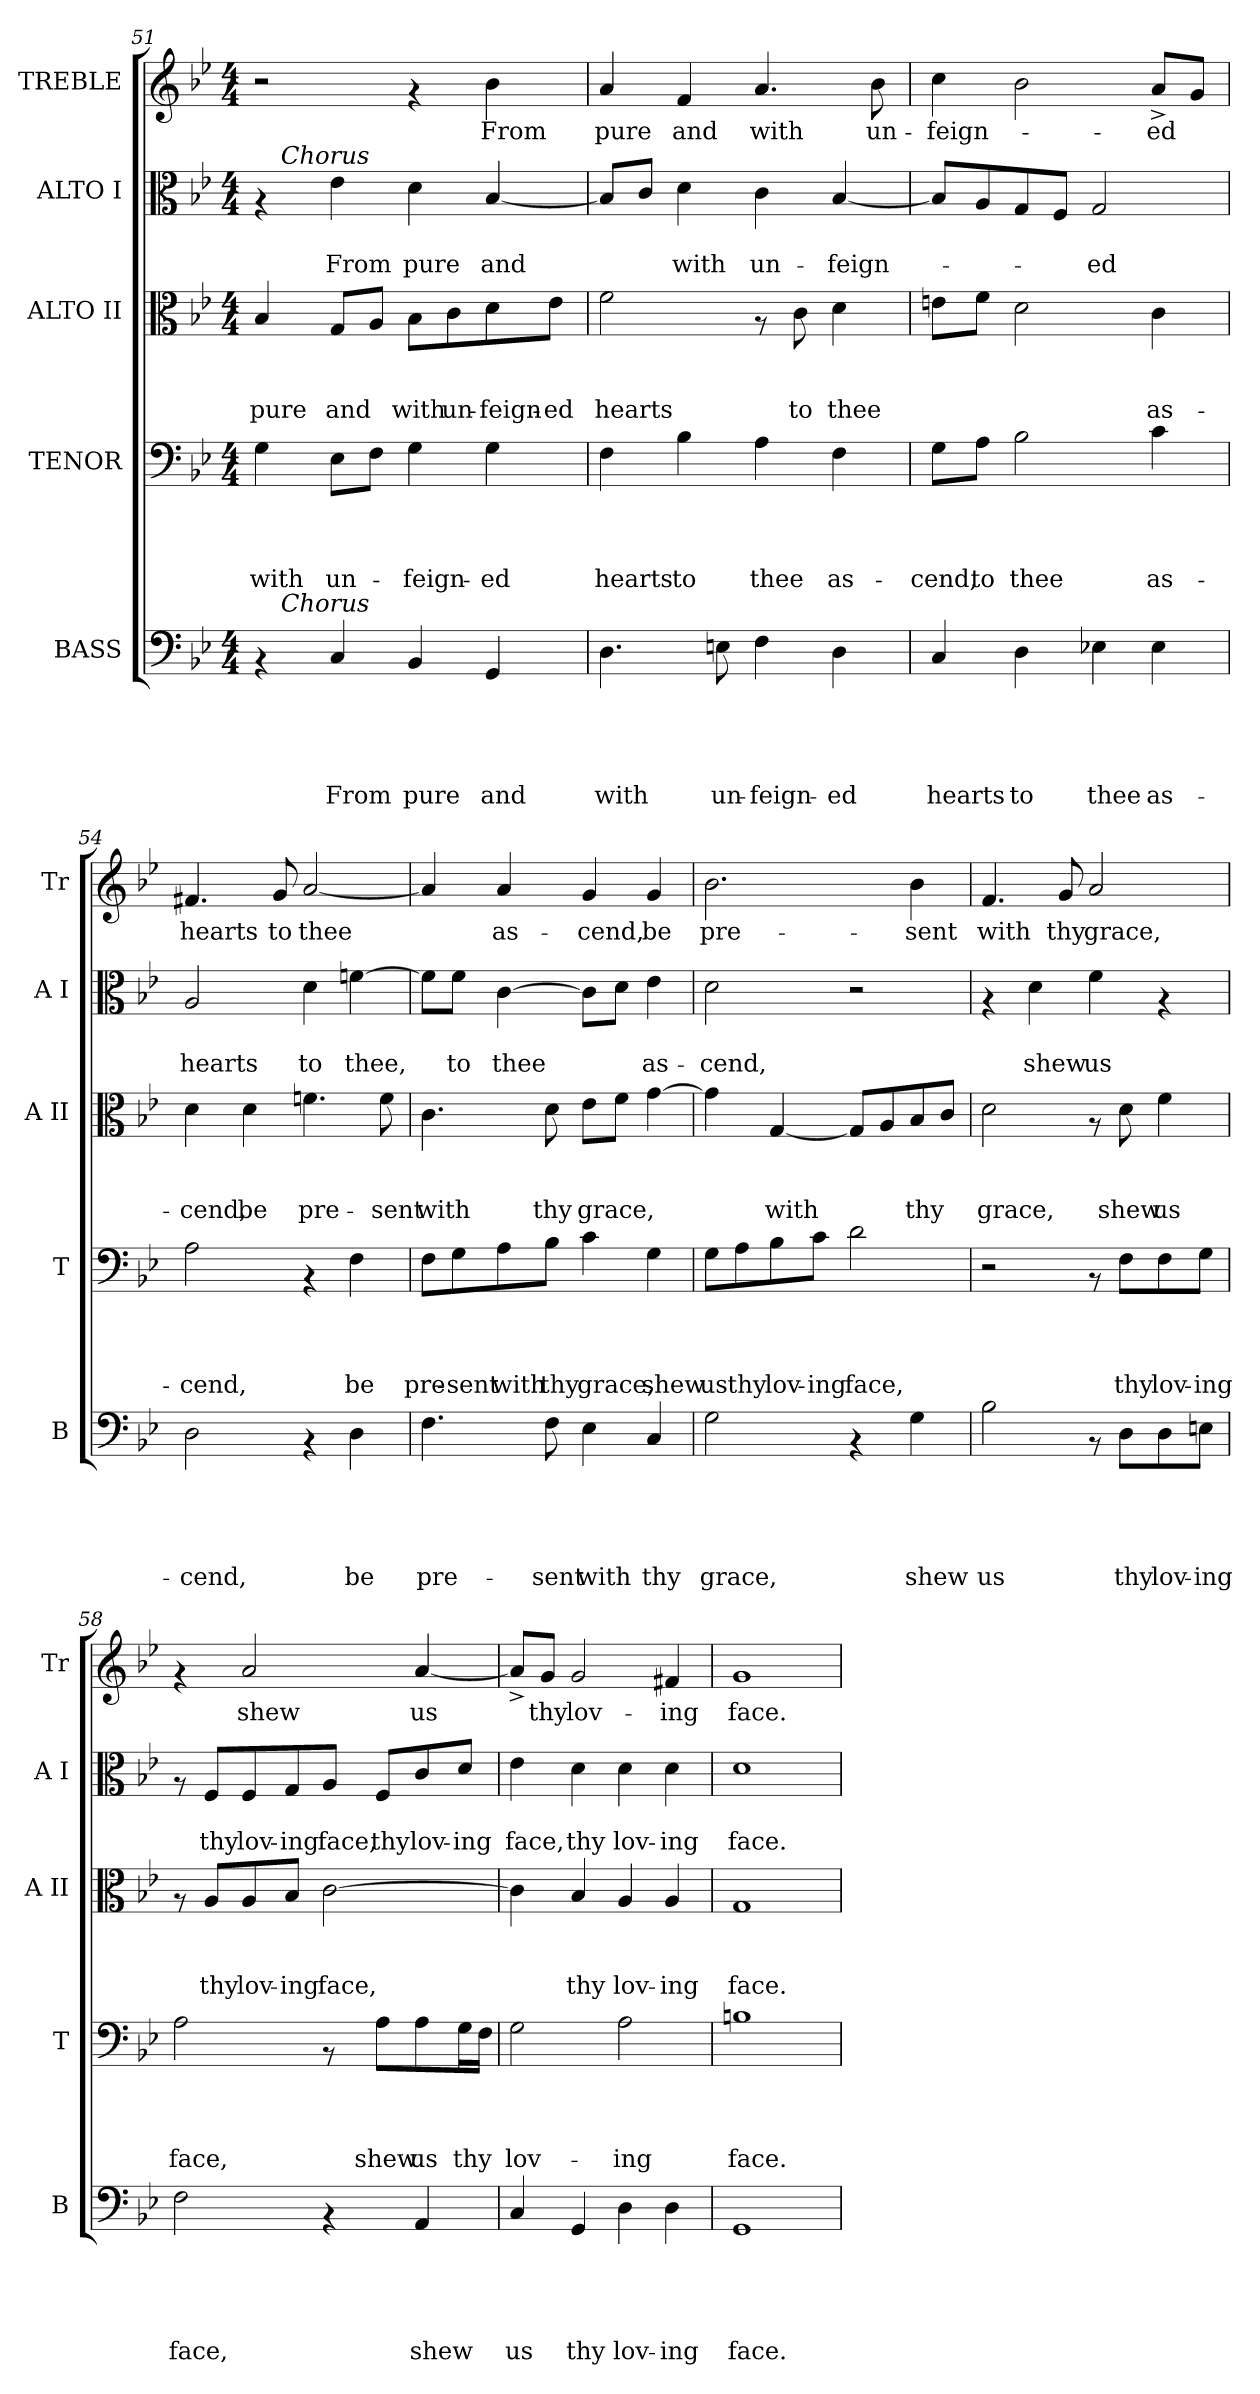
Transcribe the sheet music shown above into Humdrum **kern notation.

**kern	**text	**text	**text	**text	**text	**kern	**text	**text	**text	**text	**kern	**text	**text	**text	**kern	**text	**text	**kern	**text
*part5	*part5	*part5	*part5	*part5	*part5	*part4	*part4	*part4	*part4	*part4	*part3	*part3	*part3	*part3	*part2	*part2	*part2	*part1	*part1
*staff5	*staff5	*staff5	*staff5	*staff5	*staff5	*staff4	*staff4	*staff4	*staff4	*staff4	*staff3	*staff3	*staff3	*staff3	*staff2	*staff2	*staff2	*staff1	*staff1
*I"BASS	*	*	*	*	*	*I"TENOR	*	*	*	*	*I"ALTO II	*	*	*	*I"ALTO I	*	*	*I"TREBLE	*
*I'B	*	*	*	*	*	*I'T	*	*	*	*	*I'A II	*	*	*	*I'A I	*	*	*I'Tr	*
!!LO:PB:g=z
*clefF4	*	*	*	*	*	*clefF4	*	*	*	*	*clefC3	*	*	*	*clefC3	*	*	*clefG2	*
*k[b-e-]	*	*	*	*	*	*k[b-e-]	*	*	*	*	*k[b-e-]	*	*	*	*k[b-e-]	*	*	*k[b-e-]	*
*B-:	*	*	*	*	*	*B-:	*	*	*	*	*B-:	*	*	*	*B-:	*	*	*B-:	*
*M4/4	*	*	*	*	*	*M4/4	*	*	*	*	*M4/4	*	*	*	*M4/4	*	*	*M4/4	*
=51	=51	=51	=51	=51	=51	=51	=51	=51	=51	=51	=51	=51	=51	=51	=51	=51	=51	=51	=51
!	!	!	!	!	!	!	!	!	!	!LO:LY:b	!	!	!	!LO:LY:b	!	!	!	!	!
*^	*	*	*	*	*	*	*	*	*	*	*	*	*	*	*^	*	*	*	*
4rAA	16ryy	.	.	.	.	.	4G\	.	.	.	with	4B-/	.	.	pure	4rG	16ryy	.	.	2r	.
!	!	!	!	!	!	!	!	!	!	!	!	!	!	!	!	!	!LO:TX:a:i:t=Chorus	!	!	!	!
!	!LO:TX:a:i:t=Chorus	!	!	!	!	!	!	!	!	!	!	!	!	!	!	!	!	!	!	!	!
.	2...ryy	.	.	.	.	.	.	.	.	.	.	.	.	.	.	.	2...ryy	.	.	.	.
!	!	!	!	!	!	!LO:LY:b	!	!	!	!	!LO:LY:b	!	!	!	!LO:LY:b	!	!	!	!LO:LY:b	!	!
4C/	.	.	.	.	.	From	8E-\L	.	.	.	un-	8G/L	.	.	and	4e-\	.	.	From	.	.
.	.	.	.	.	.	.	8F\J	.	.	.	.	8A/J	.	.	.	.	.	.	.	.	.
!	!	!	!	!	!	!LO:LY:b	!	!	!	!	!LO:LY:b	!	!	!	!LO:LY:b	!	!	!	!LO:LY:b	!	!
4BB-/	.	.	.	.	.	pure	4G\	.	.	.	-feign-	8B-\L	.	.	with	4d\	.	.	pure	4rf	.
!	!	!	!	!	!	!	!	!	!	!	!	!	!	!	!LO:LY:b	!	!	!	!	!	!
.	.	.	.	.	.	.	.	.	.	.	.	8c\	.	.	un-	.	.	.	.	.	.
!	!	!	!	!	!	!LO:LY:b	!	!	!	!	!LO:LY:b	!	!	!	!LO:LY:b	!	!	!	!LO:LY:b	!	!LO:LY:b
4GG/	.	.	.	.	.	and	4G\	.	.	.	-ed	8d\	.	.	-feign-	[<4B-/	.	.	and	4b-\	From
!	!	!	!	!	!	!	!	!	!	!	!	!	!	!	!LO:LY:b	!	!	!	!	!	!
.	.	.	.	.	.	.	.	.	.	.	.	8e-\J	.	.	-ed	.	.	.	.	.	.
=52	=52	=52	=52	=52	=52	=52	=52	=52	=52	=52	=52	=52	=52	=52	=52	=52	=52	=52	=52	=52	=52
!	!	!	!	!	!	!LO:LY:b	!	!	!	!	!LO:LY:b	!	!	!	!LO:LY:b	!	!	!	!	!	!LO:LY:b
*v	*v	*	*	*	*	*	*	*	*	*	*	*	*	*	*	*v	*v	*	*	*	*
4.D\	.	.	.	.	with	4F\	.	.	.	hearts	2f\	.	.	hearts	8B-/L]	.	.	4a/	pure
.	.	.	.	.	.	.	.	.	.	.	.	.	.	.	8c/J	.	.	.	.
!	!	!	!	!	!	!	!	!	!	!LO:LY:b	!	!	!	!	!	!	!LO:LY:b	!	!LO:LY:b
.	.	.	.	.	.	4B-\	.	.	.	to	.	.	.	.	4d\	.	with	4f/	and
!	!	!	!	!	!LO:LY:b	!	!	!	!	!	!	!	!	!	!	!	!	!	!
8En\	.	.	.	.	un-	.	.	.	.	.	.	.	.	.	.	.	.	.	.
!	!	!	!	!	!LO:LY:b	!	!	!	!	!LO:LY:b	!	!	!	!	!	!	!LO:LY:b	!	!LO:LY:b
4F\	.	.	.	.	-feign-	4A\	.	.	.	thee	8rG	.	.	.	4c\	.	un-	4.a/	with
!	!	!	!	!	!	!	!	!	!	!	!	!	!	!LO:LY:b	!	!	!	!	!
.	.	.	.	.	.	.	.	.	.	.	8c\	.	.	to	.	.	.	.	.
!	!	!	!	!	!LO:LY:b	!	!	!	!	!LO:LY:b	!	!	!	!LO:LY:b	!	!	!LO:LY:b	!	!
4D\	.	.	.	.	-ed	4F\	.	.	.	as-	4d\	.	.	thee	[<4B-/	.	-feign-	.	.
!	!	!	!	!	!	!	!	!	!	!	!	!	!	!	!	!	!	!	!LO:LY:b
.	.	.	.	.	.	.	.	.	.	.	.	.	.	.	.	.	.	8b-\	un-
=53	=53	=53	=53	=53	=53	=53	=53	=53	=53	=53	=53	=53	=53	=53	=53	=53	=53	=53	=53
!	!	!	!	!	!LO:LY:b	!	!	!	!	!LO:LY:b	!	!	!	!	!	!	!	!	!LO:LY:b
4C/	.	.	.	.	hearts	8G\L	.	.	.	-cend,	8en\L	.	.	.	8B-/L]	.	.	4cc\	-feign-
!	!	!	!	!	!	!	!	!	!	!LO:LY:b	!	!	!	!	!	!	!	!	!
.	.	.	.	.	.	8A\J	.	.	.	to	8f\J	.	.	.	8A/	.	.	.	.
!	!	!	!	!	!LO:LY:b	!	!	!	!	!LO:LY:b	!	!	!	!	!	!	!	!	!
4D\	.	.	.	.	to	2B-\	.	.	.	thee	2d\	.	.	.	8G/	.	.	2b-\	.
.	.	.	.	.	.	.	.	.	.	.	.	.	.	.	8F/J	.	.	.	.
!	!	!	!	!	!LO:LY:b	!	!	!	!	!	!	!	!	!	!	!	!LO:LY:b	!	!
4E-X\	.	.	.	.	thee	.	.	.	.	.	.	.	.	.	2G/	.	-ed	.	.
!	!	!	!	!	!LO:LY:b	!	!	!	!	!LO:LY:b	!	!	!	!LO:LY:b	!	!	!	!	!LO:LY:b
4E-\	.	.	.	.	as-	4c\	.	.	.	as-	4c\	.	.	as-	.	.	.	8a^</L	-ed
.	.	.	.	.	.	.	.	.	.	.	.	.	.	.	.	.	.	8g/J	.
=54	=54	=54	=54	=54	=54	=54	=54	=54	=54	=54	=54	=54	=54	=54	=54	=54	=54	=54	=54
!	!	!	!	!	!LO:LY:b	!	!	!	!	!LO:LY:b	!	!	!	!LO:LY:b	!	!	!LO:LY:b	!	!LO:LY:b
2D\	.	.	.	.	-cend,	2A\	.	.	.	-cend,	4d\	.	.	-cend,	2A/	.	hearts	4.f#X/	hearts
!	!	!	!	!	!	!	!	!	!	!	!	!	!	!LO:LY:b	!	!	!	!	!
.	.	.	.	.	.	.	.	.	.	.	4d\	.	.	be	.	.	.	.	.
!	!	!	!	!	!	!	!	!	!	!	!	!	!	!	!	!	!	!	!LO:LY:b
.	.	.	.	.	.	.	.	.	.	.	.	.	.	.	.	.	.	8g/	to
!	!	!	!	!	!	!	!	!	!	!	!	!	!	!LO:LY:b	!	!	!LO:LY:b	!	!LO:LY:b
4rAA	.	.	.	.	.	4rAA	.	.	.	.	4.fn\	.	.	pre-	4d\	.	to	[<2a/	thee
!	!	!	!	!	!LO:LY:b	!	!	!	!	!LO:LY:b	!	!	!	!	!	!	!LO:LY:b	!	!
4D\	.	.	.	.	be	4F\	.	.	.	be	.	.	.	.	[>4fn\	.	thee,	.	.
!	!	!	!	!	!	!	!	!	!	!	!	!	!	!LO:LY:b	!	!	!	!	!
.	.	.	.	.	.	.	.	.	.	.	8f\	.	.	-sent	.	.	.	.	.
=55	=55	=55	=55	=55	=55	=55	=55	=55	=55	=55	=55	=55	=55	=55	=55	=55	=55	=55	=55
!	!	!	!	!	!LO:LY:b	!	!	!	!	!LO:LY:b	!	!	!	!LO:LY:b	!	!	!	!	!
4.F\	.	.	.	.	pre-	8F\L	.	.	.	pre-	4.c\	.	.	with	8f\L]	.	.	4a/]	.
!	!	!	!	!	!	!	!	!	!	!LO:LY:b	!	!	!	!	!	!	!LO:LY:b	!	!
.	.	.	.	.	.	8G\	.	.	.	-sent	.	.	.	.	8f\J	.	to	.	.
!	!	!	!	!	!	!	!	!	!	!LO:LY:b	!	!	!	!	!	!	!LO:LY:b	!	!LO:LY:b
.	.	.	.	.	.	8A\	.	.	.	with	.	.	.	.	[>4c\	.	thee	4a/	as-
!	!	!	!	!	!LO:LY:b	!	!	!	!	!LO:LY:b	!	!	!	!LO:LY:b	!	!	!	!	!
8F\	.	.	.	.	-sent	8B-\J	.	.	.	thy	8d\	.	.	thy	.	.	.	.	.
!	!	!	!	!	!LO:LY:b	!	!	!	!	!LO:LY:b	!	!	!	!LO:LY:b	!	!	!	!	!LO:LY:b
4E-\	.	.	.	.	with	4c\	.	.	.	grace,	8e-\L	.	.	grace,	8c\L]	.	.	4g/	-cend,
.	.	.	.	.	.	.	.	.	.	.	8f\J	.	.	.	8d\J	.	.	.	.
!	!	!	!	!	!LO:LY:b	!	!	!	!	!LO:LY:b	!	!	!	!	!	!	!LO:LY:b	!	!LO:LY:b
4C/	.	.	.	.	thy	4G\	.	.	.	shew	[<4g\	.	.	.	4e-\	.	as-	4g/	be
!!LO:LB:g=z
=56	=56	=56	=56	=56	=56	=56	=56	=56	=56	=56	=56	=56	=56	=56	=56	=56	=56	=56	=56
!	!	!	!	!	!LO:LY:b	!	!	!	!	!LO:LY:b	!	!	!	!	!	!	!LO:LY:b	!	!LO:LY:b
2G\	.	.	.	.	grace,	8G\L	.	.	.	us	4g\]	.	.	.	2d\	.	-cend,	2.b-\	pre-
!	!	!	!	!	!	!	!	!	!	!LO:LY:b	!	!	!	!	!	!	!	!	!
.	.	.	.	.	.	8A\	.	.	.	thy	.	.	.	.	.	.	.	.	.
!	!	!	!	!	!	!	!	!	!	!LO:LY:b	!	!	!	!LO:LY:b	!	!	!	!	!
.	.	.	.	.	.	8B-\	.	.	.	lov-	[<4G/	.	.	with	.	.	.	.	.
!	!	!	!	!	!	!	!	!	!	!LO:LY:b	!	!	!	!	!	!	!	!	!
.	.	.	.	.	.	8c\J	.	.	.	-ing	.	.	.	.	.	.	.	.	.
!	!	!	!	!	!	!	!	!	!	!LO:LY:b	!	!	!	!	!	!	!	!	!
4rAA	.	.	.	.	.	2d\	.	.	.	face,	8G/L]	.	.	.	2r	.	.	.	.
.	.	.	.	.	.	.	.	.	.	.	8A/	.	.	.	.	.	.	.	.
!	!	!	!	!	!LO:LY:b	!	!	!	!	!	!	!	!	!LO:LY:b	!	!	!	!	!LO:LY:b
4G\	.	.	.	.	shew	.	.	.	.	.	8B-/	.	.	thy	.	.	.	4b-\	-sent
.	.	.	.	.	.	.	.	.	.	.	8c/J	.	.	.	.	.	.	.	.
=57	=57	=57	=57	=57	=57	=57	=57	=57	=57	=57	=57	=57	=57	=57	=57	=57	=57	=57	=57
!	!	!	!	!	!LO:LY:b	!	!	!	!	!	!	!	!	!LO:LY:b	!	!	!	!	!LO:LY:b
2B-\	.	.	.	.	us	2r	.	.	.	.	2d\	.	.	grace,	4rG	.	.	4.f/	with
!	!	!	!	!	!	!	!	!	!	!	!	!	!	!	!	!	!LO:LY:b	!	!
.	.	.	.	.	.	.	.	.	.	.	.	.	.	.	4d\	.	shew	.	.
!	!	!	!	!	!	!	!	!	!	!	!	!	!	!	!	!	!	!	!LO:LY:b
.	.	.	.	.	.	.	.	.	.	.	.	.	.	.	.	.	.	8g/	thy
!	!	!	!	!	!	!	!	!	!	!	!	!	!	!	!	!	!LO:LY:b	!	!LO:LY:b
8rAA	.	.	.	.	.	8rAA	.	.	.	.	8rG	.	.	.	4f\	.	us	2a/	grace,
!	!	!	!	!	!LO:LY:b	!	!	!	!	!LO:LY:b	!	!	!	!LO:LY:b	!	!	!	!	!
8D\L	.	.	.	.	thy	8F\L	.	.	.	thy	8d\	.	.	shew	.	.	.	.	.
!	!	!	!	!	!LO:LY:b	!	!	!	!	!LO:LY:b	!	!	!	!LO:LY:b	!	!	!	!	!
8D\	.	.	.	.	lov-	8F\	.	.	.	lov-	4f\	.	.	us	4rG	.	.	.	.
!	!	!	!	!	!LO:LY:b	!	!	!	!	!LO:LY:b	!	!	!	!	!	!	!	!	!
8En\J	.	.	.	.	-ing	8G\J	.	.	.	-ing	.	.	.	.	.	.	.	.	.
=58	=58	=58	=58	=58	=58	=58	=58	=58	=58	=58	=58	=58	=58	=58	=58	=58	=58	=58	=58
!	!	!	!	!	!LO:LY:b	!	!	!	!	!LO:LY:b	!	!	!	!	!	!	!	!	!
2F\	.	.	.	.	face,	2A\	.	.	.	face,	8rG	.	.	.	8rG	.	.	4rf	.
!	!	!	!	!	!	!	!	!	!	!	!	!	!	!LO:LY:b	!	!	!LO:LY:b	!	!
.	.	.	.	.	.	.	.	.	.	.	8A/L	.	.	thy	8F/L	.	thy	.	.
!	!	!	!	!	!	!	!	!	!	!	!	!	!	!LO:LY:b	!	!	!LO:LY:b	!	!LO:LY:b
.	.	.	.	.	.	.	.	.	.	.	8A/	.	.	lov-	8F/	.	lov-	2a/	shew
!	!	!	!	!	!	!	!	!	!	!	!	!	!	!LO:LY:b	!	!	!LO:LY:b	!	!
.	.	.	.	.	.	.	.	.	.	.	8B-/J	.	.	-ing	8G/	.	-ing	.	.
!	!	!	!	!	!	!	!	!	!	!	!	!	!	!LO:LY:b	!	!	!LO:LY:b	!	!
4rAA	.	.	.	.	.	8rAA	.	.	.	.	[>2c\	.	.	face,	8A/J	.	face,	.	.
!	!	!	!	!	!	!	!	!	!	!LO:LY:b	!	!	!	!	!	!	!LO:LY:b	!	!
.	.	.	.	.	.	8A\L	.	.	.	shew	.	.	.	.	8F/L	.	thy	.	.
!	!	!	!	!	!LO:LY:b	!	!	!	!	!LO:LY:b	!	!	!	!	!	!	!LO:LY:b	!	!LO:LY:b
4AA/	.	.	.	.	shew	8A\	.	.	.	us	.	.	.	.	8c/	.	lov-	[<4a/	us
!	!	!	!	!	!	!	!	!	!	!LO:LY:b	!	!	!	!	!	!	!LO:LY:b	!	!
.	.	.	.	.	.	16G\L	.	.	.	thy	.	.	.	.	8d/J	.	-ing	.	.
.	.	.	.	.	.	16F\JJ	.	.	.	.	.	.	.	.	.	.	.	.	.
=59	=59	=59	=59	=59	=59	=59	=59	=59	=59	=59	=59	=59	=59	=59	=59	=59	=59	=59	=59
!	!	!	!	!	!LO:LY:b	!	!	!	!	!LO:LY:b	!	!	!	!	!	!	!LO:LY:b	!	!
4C/	.	.	.	.	us	2G\	.	.	.	lov-	4c\]	.	.	.	4e-\	.	face,	8a^</L]	.
!	!	!	!	!	!	!	!	!	!	!	!	!	!	!	!	!	!	!	!LO:LY:b
.	.	.	.	.	.	.	.	.	.	.	.	.	.	.	.	.	.	8g/J	thy
!	!	!	!	!	!LO:LY:b	!	!	!	!	!	!	!	!	!LO:LY:b	!	!	!LO:LY:b	!	!LO:LY:b
4GG/	.	.	.	.	thy	.	.	.	.	.	4B-/	.	.	thy	4d\	.	thy	2g/	lov-
!	!	!	!	!	!LO:LY:b	!	!	!	!	!LO:LY:b	!	!	!	!LO:LY:b	!	!	!LO:LY:b	!	!
4D\	.	.	.	.	lov-	2A\	.	.	.	-ing	4A/	.	.	lov-	4d\	.	lov-	.	.
!	!	!	!	!	!LO:LY:b	!	!	!	!	!	!	!	!	!LO:LY:b	!	!	!LO:LY:b	!	!LO:LY:b
4D\	.	.	.	.	-ing	.	.	.	.	.	4A/	.	.	-ing	4d\	.	-ing	4f#X/	-ing
=60	=60	=60	=60	=60	=60	=60	=60	=60	=60	=60	=60	=60	=60	=60	=60	=60	=60	=60	=60
!	!	!	!	!	!LO:LY:b	!	!	!	!	!LO:LY:b	!	!	!	!LO:LY:b	!	!	!LO:LY:b	!	!LO:LY:b
1GG	.	.	.	.	face.	1Bn	.	.	.	face.	1G	.	.	face.	1d	.	face.	1g	face.
=	=	=	=	=	=	=	=	=	=	=	=	=	=	=	=	=	=	=	=
*-	*-	*-	*-	*-	*-	*-	*-	*-	*-	*-	*-	*-	*-	*-	*-	*-	*-	*-	*-
